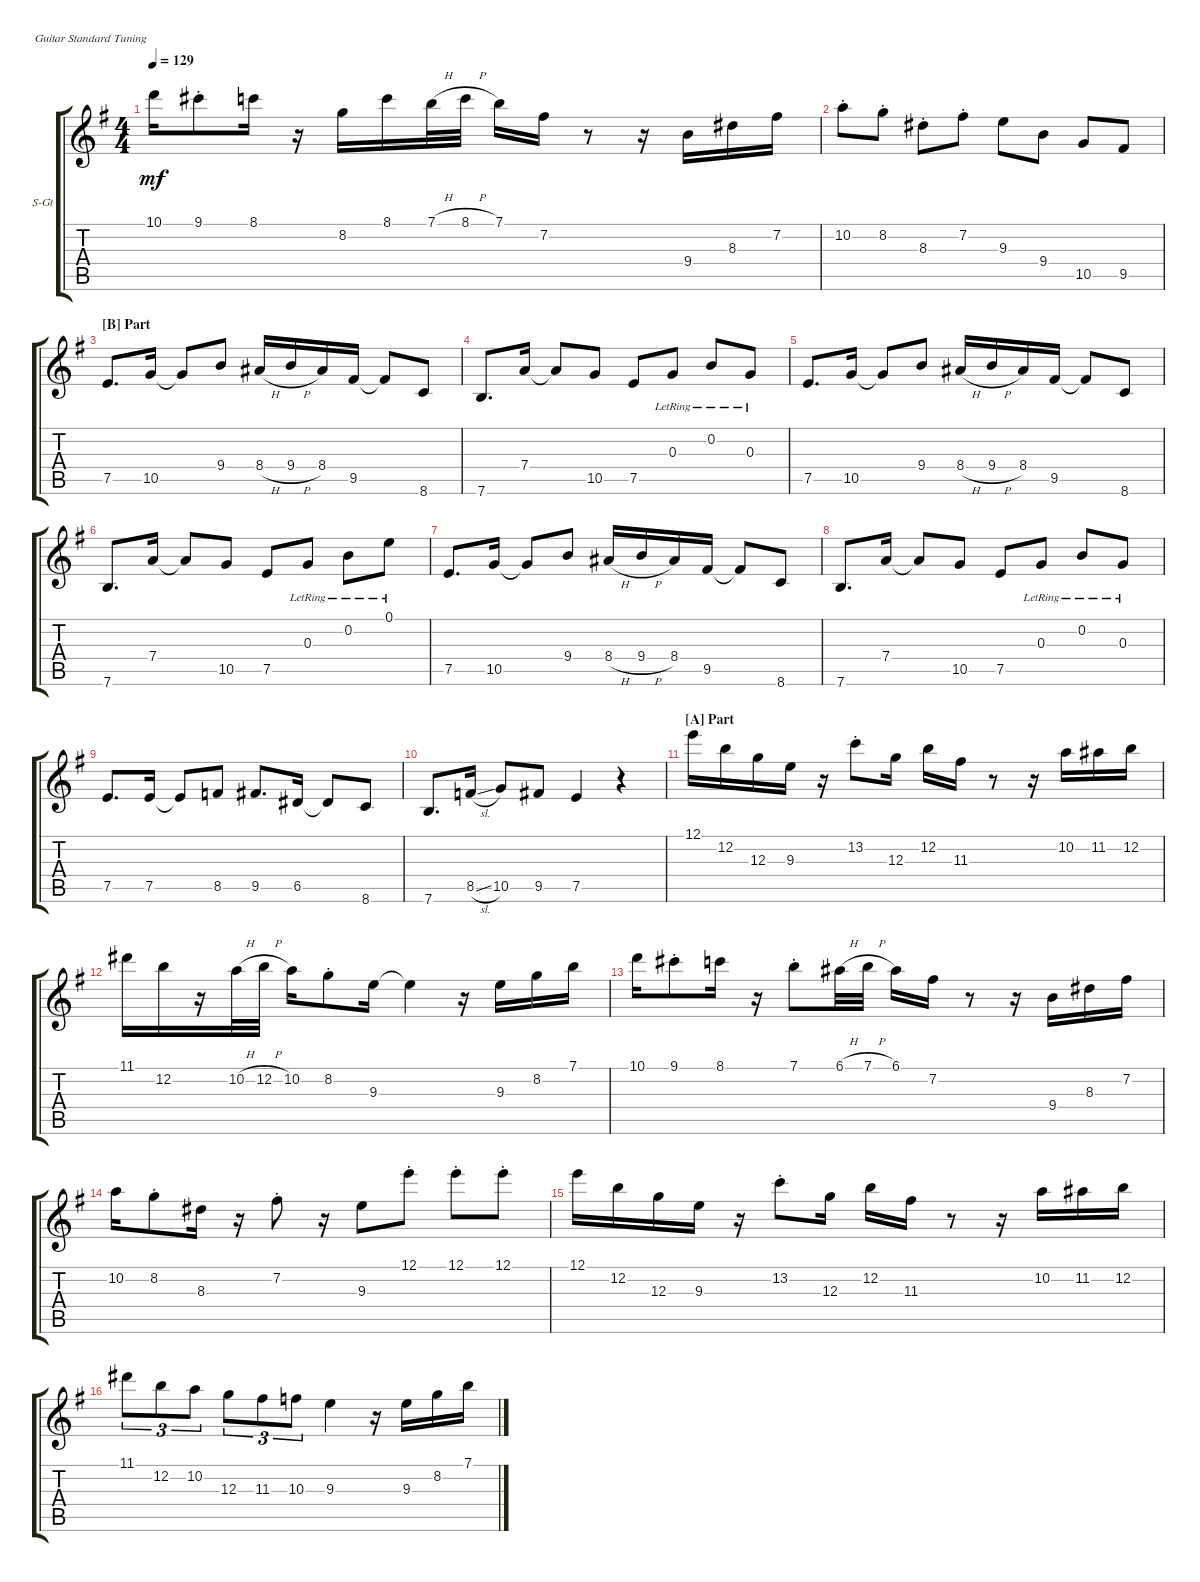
\defaultSystemsLayout 4
\bracketExtendMode groupsimilarinstruments
\firstSystemTrackNameOrientation horizontal
\otherSystemsTrackNameOrientation horizontal
\track ("Rodrigo" "S-Gt") {instrument acousticguitarsteel}
\staff {score tabs}
\tuning (E4 B3 G3 D3 A2 E2)
\ts (4 4)
\tempo 129
\clef g2
\ks eminor
10.1.16{dy mf} 9.1{st}.8 8.1.16 r.16 8.2.16 8.1.16 7.1{h}.32 8.1{h}.32 7.1.16 7.2.16 r.8 r.16 9.4.16 8.3.16 7.2.16 |
10.2{st}.8 8.2{st}.8 8.3{st}.8 7.2{st}.8 9.3.8 9.4.8 10.5.8 9.5.8 |
\section ("B" "Part")
7.5.8{d} 10.5.16 10.5{t}.8 9.4.8 8.4{h}.16 9.4{h}.16 8.4.16 9.5.16 9.5{t}.8 8.6.8 |
7.6.8{d} 7.4.16 7.4{t}.8 10.5.8 7.5.8 0.3{lr}.8 0.2{lr}.8 0.3{lr}.8 |
7.5.8{d} 10.5.16 10.5{t}.8 9.4.8 8.4{h}.16 9.4{h}.16 8.4.16 9.5.16 9.5{t}.8 8.6.8 |
7.6.8{d} 7.4.16 7.4{t}.8 10.5.8 7.5.8 0.3{lr}.8 0.2{lr}.8 0.1{lr}.8 |
7.5.8{d} 10.5.16 10.5{t}.8 9.4.8 8.4{h}.16 9.4{h}.16 8.4.16 9.5.16 9.5{t}.8 8.6.8 |
7.6.8{d} 7.4.16 7.4{t}.8 10.5.8 7.5.8 0.3{lr}.8 0.2{lr}.8 0.3{lr}.8 |
7.5.8{d} 7.5.16 7.5{t}.8 8.5.8 9.5.8{d} 6.5.16 6.5{t}.8 8.6.8 |
7.6.8{d} 8.5{sl}.16 10.5.8 9.5.8 7.5.4 r.4 |
\section ("A" "Part")
12.1.16 12.2.16 12.3.16 9.3.16 r.16 13.2{st}.8 12.3.16 12.2.16 11.3.16 r.8 r.16 10.2.16 11.2.16 12.2.16 |
11.1.16 12.2.16 r.16 10.2{h}.32 12.2{h}.32 10.2.16 8.2{st}.8 9.3.16 9.3{t}.4 r.16 9.3.16 8.2.16 7.1.16 |
10.1.16 9.1{st}.8 8.1.16 r.16 7.1{st}.8 6.1{h}.32 7.1{h}.32 6.1.16 7.2.16 r.8 r.16 9.4.16 8.3.16 7.2.16 |
10.2.16 8.2{st}.8 8.3.16 r.16 7.2{st}.8 r.16 9.3.8 12.1{st}.8 12.1{st}.8 12.1{st}.8 |
12.1.16 12.2.16 12.3.16 9.3.16 r.16 13.2{st}.8 12.3.16 12.2.16 11.3.16 r.8 r.16 10.2.16 11.2.16 12.2.16 |
11.1.8{tu (3 2)} 12.2.8{tu (3 2)} 10.2.8{tu (3 2)} 12.3.8{tu (3 2)} 11.3.8{tu (3 2)} 10.3.8{tu (3 2)} 9.3.4 r.16 9.3.16 8.2.16 7.1.16
